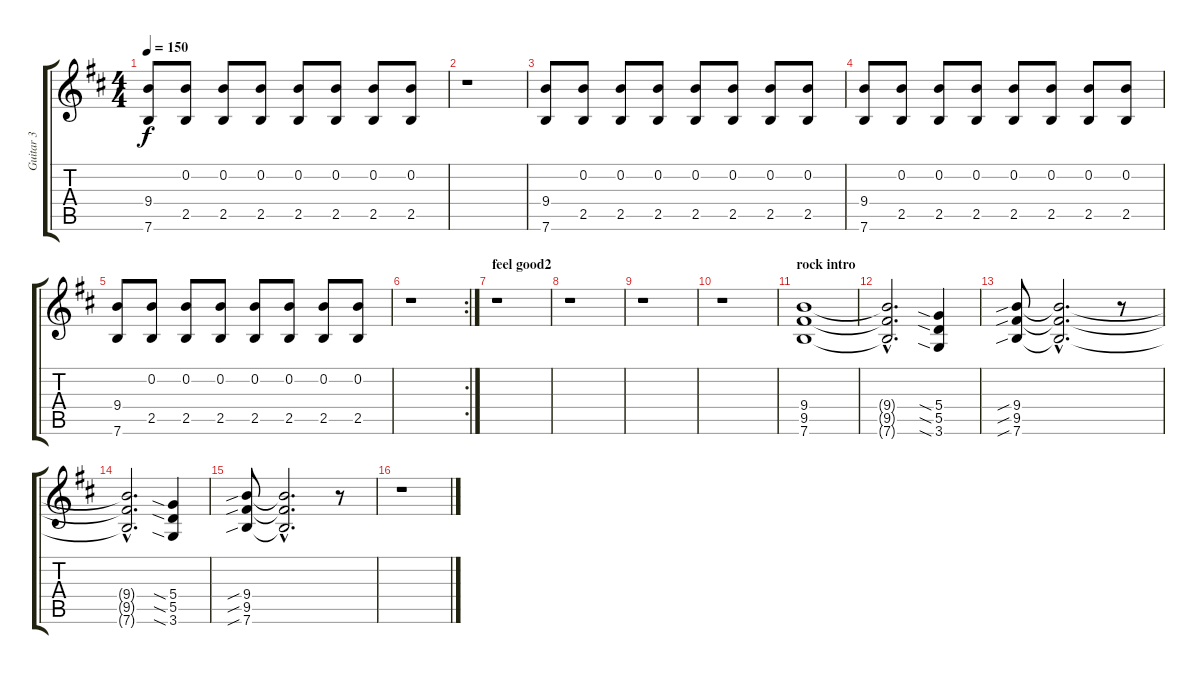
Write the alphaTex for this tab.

\track ("Guitar 3" "Guitar 3") {instrument distortionguitar}
\staff {score tabs}
\tuning (E4 B3 G3 D3 A2 E2) {hide}
\ts (4 4)
\tempo 150
\clef g2
\ks bminor
(9.4 7.6).8{dy f} (0.2 2.5).8 (0.2 2.5).8 (0.2 2.5).8 (0.2 2.5).8 (0.2 2.5).8 (0.2 2.5).8 (0.2 2.5).8 |
r.1 |
(9.4 7.6).8 (0.2 2.5).8 (0.2 2.5).8 (0.2 2.5).8 (0.2 2.5).8 (0.2 2.5).8 (0.2 2.5).8 (0.2 2.5).8 |
(9.4 7.6).8 (0.2 2.5).8 (0.2 2.5).8 (0.2 2.5).8 (0.2 2.5).8 (0.2 2.5).8 (0.2 2.5).8 (0.2 2.5).8 |
(9.4 7.6).8 (0.2 2.5).8 (0.2 2.5).8 (0.2 2.5).8 (0.2 2.5).8 (0.2 2.5).8 (0.2 2.5).8 (0.2 2.5).8 |
\rc 2
r.1 |
\section ("" "feel good2")
r.1 |
r.1 |
r.1 |
r.1 |
\section ("" "rock intro")
(9.4 9.5 7.6).1 |
(9.4{hac t} 9.5{hac t} 7.6{hac t}).2{d} (5.4{sia} 5.5{sia} 3.6{sia}).4 |
(9.4{sib} 9.5{sib} 7.6{sib}).8 (9.4{hac t} 9.5{hac t} 7.6{hac t}).2{d} r.8 |
(9.4{hac t} 9.5{hac t} 7.6{hac t}).2{d} (5.4{sia} 5.5{sia} 3.6{sia}).4 |
(9.4{sib} 9.5{sib} 7.6{sib}).8 (9.4{hac t} 9.5{hac t} 7.6{hac t}).2{d} r.8 |
r.1
